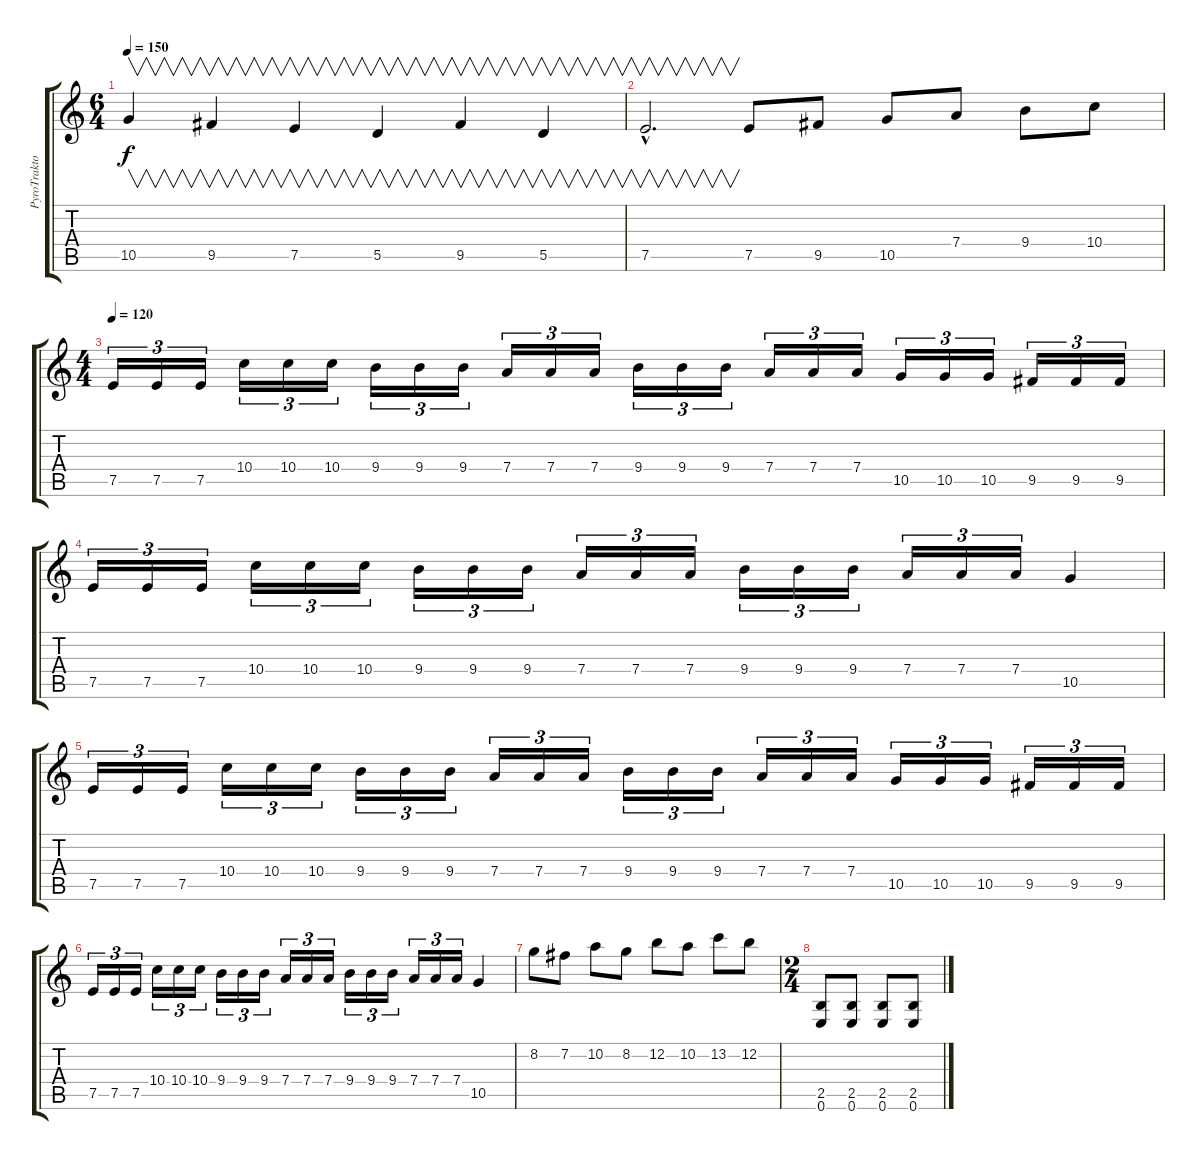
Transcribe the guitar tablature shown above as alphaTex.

\track ("PyroTraktor" "PyroTrakto") {instrument distortionguitar}
\staff {score tabs}
\tuning (E4 B3 G3 D3 A2 E2) {hide}
\ts (6 4)
\tempo 150
\clef g2
\ks c
10.5.4{v dy f} 9.5.4{v} 7.5.4{v} 5.5.4{v} 9.5.4{v} 5.5.4{v} |
7.5{hac}.2{v d} 7.5.8 9.5.8 10.5.8 7.4.8 9.4.8 10.4.8 |
\ts (4 4)
\tempo 120
7.5.16{tu (3 2)} 7.5.16{tu (3 2)} 7.5.16{tu (3 2)} 10.4.16{tu (3 2)} 10.4.16{tu (3 2)} 10.4.16{tu (3 2)} 9.4.16{tu (3 2)} 9.4.16{tu (3 2)} 9.4.16{tu (3 2)} 7.4.16{tu (3 2)} 7.4.16{tu (3 2)} 7.4.16{tu (3 2)} 9.4.16{tu (3 2)} 9.4.16{tu (3 2)} 9.4.16{tu (3 2)} 7.4.16{tu (3 2)} 7.4.16{tu (3 2)} 7.4.16{tu (3 2)} 10.5.16{tu (3 2)} 10.5.16{tu (3 2)} 10.5.16{tu (3 2)} 9.5.16{tu (3 2)} 9.5.16{tu (3 2)} 9.5.16{tu (3 2)} |
7.5.16{tu (3 2)} 7.5.16{tu (3 2)} 7.5.16{tu (3 2)} 10.4.16{tu (3 2)} 10.4.16{tu (3 2)} 10.4.16{tu (3 2)} 9.4.16{tu (3 2)} 9.4.16{tu (3 2)} 9.4.16{tu (3 2)} 7.4.16{tu (3 2)} 7.4.16{tu (3 2)} 7.4.16{tu (3 2)} 9.4.16{tu (3 2)} 9.4.16{tu (3 2)} 9.4.16{tu (3 2)} 7.4.16{tu (3 2)} 7.4.16{tu (3 2)} 7.4.16{tu (3 2)} 10.5.4 |
7.5.16{tu (3 2)} 7.5.16{tu (3 2)} 7.5.16{tu (3 2)} 10.4.16{tu (3 2)} 10.4.16{tu (3 2)} 10.4.16{tu (3 2)} 9.4.16{tu (3 2)} 9.4.16{tu (3 2)} 9.4.16{tu (3 2)} 7.4.16{tu (3 2)} 7.4.16{tu (3 2)} 7.4.16{tu (3 2)} 9.4.16{tu (3 2)} 9.4.16{tu (3 2)} 9.4.16{tu (3 2)} 7.4.16{tu (3 2)} 7.4.16{tu (3 2)} 7.4.16{tu (3 2)} 10.5.16{tu (3 2)} 10.5.16{tu (3 2)} 10.5.16{tu (3 2)} 9.5.16{tu (3 2)} 9.5.16{tu (3 2)} 9.5.16{tu (3 2)} |
7.5.16{tu (3 2)} 7.5.16{tu (3 2)} 7.5.16{tu (3 2)} 10.4.16{tu (3 2)} 10.4.16{tu (3 2)} 10.4.16{tu (3 2)} 9.4.16{tu (3 2)} 9.4.16{tu (3 2)} 9.4.16{tu (3 2)} 7.4.16{tu (3 2)} 7.4.16{tu (3 2)} 7.4.16{tu (3 2)} 9.4.16{tu (3 2)} 9.4.16{tu (3 2)} 9.4.16{tu (3 2)} 7.4.16{tu (3 2)} 7.4.16{tu (3 2)} 7.4.16{tu (3 2)} 10.5.4 |
8.2.8 7.2.8 10.2.8 8.2.8 12.2.8 10.2.8 13.2.8 12.2.8 |
\ts (2 4)
(2.5 0.6).8 (2.5 0.6).8 (2.5 0.6).8 (2.5 0.6).8
